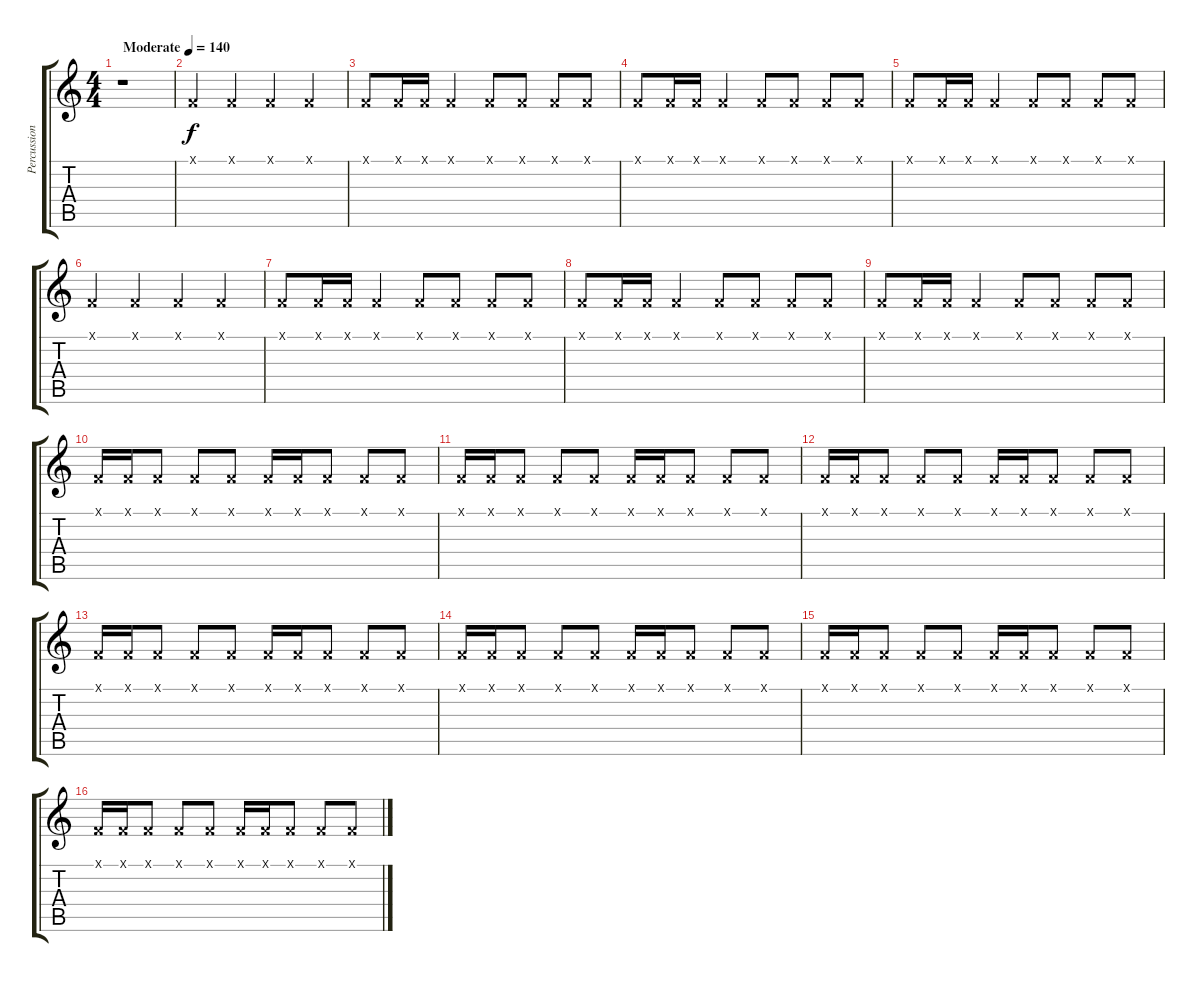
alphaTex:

\track ("Percussion" "Percussion") {instrument melodictom}
\staff {score tabs}
\tuning (E4 B3 G3 D3 A2 E2) {hide}
\ts (4 4)
\tempo (140 "Moderate")
\clef g2
\ks c
r.1{dy f instrument melodictom} |
1.1{x}.4 1.1{x}.4 1.1{x}.4 1.1{x}.4 |
1.1{x}.8 1.1{x}.16 1.1{x}.16 1.1{x}.4 1.1{x}.8 1.1{x}.8 1.1{x}.8 1.1{x}.8 |
1.1{x}.8 1.1{x}.16 1.1{x}.16 1.1{x}.4 1.1{x}.8 1.1{x}.8 1.1{x}.8 1.1{x}.8 |
1.1{x}.8 1.1{x}.16 1.1{x}.16 1.1{x}.4 1.1{x}.8 1.1{x}.8 1.1{x}.8 1.1{x}.8 |
1.1{x}.4 1.1{x}.4 1.1{x}.4 1.1{x}.4 |
1.1{x}.8 1.1{x}.16 1.1{x}.16 1.1{x}.4 1.1{x}.8 1.1{x}.8 1.1{x}.8 1.1{x}.8 |
1.1{x}.8 1.1{x}.16 1.1{x}.16 1.1{x}.4 1.1{x}.8 1.1{x}.8 1.1{x}.8 1.1{x}.8 |
1.1{x}.8 1.1{x}.16 1.1{x}.16 1.1{x}.4 1.1{x}.8 1.1{x}.8 1.1{x}.8 1.1{x}.8 |
1.1{x}.16 1.1{x}.16 1.1{x}.8 1.1{x}.8 1.1{x}.8 1.1{x}.16 1.1{x}.16 1.1{x}.8 1.1{x}.8 1.1{x}.8 |
1.1{x}.16 1.1{x}.16 1.1{x}.8 1.1{x}.8 1.1{x}.8 1.1{x}.16 1.1{x}.16 1.1{x}.8 1.1{x}.8 1.1{x}.8 |
1.1{x}.16 1.1{x}.16 1.1{x}.8 1.1{x}.8 1.1{x}.8 1.1{x}.16 1.1{x}.16 1.1{x}.8 1.1{x}.8 1.1{x}.8 |
1.1{x}.16 1.1{x}.16 1.1{x}.8 1.1{x}.8 1.1{x}.8 1.1{x}.16 1.1{x}.16 1.1{x}.8 1.1{x}.8 1.1{x}.8 |
1.1{x}.16 1.1{x}.16 1.1{x}.8 1.1{x}.8 1.1{x}.8 1.1{x}.16 1.1{x}.16 1.1{x}.8 1.1{x}.8 1.1{x}.8 |
1.1{x}.16 1.1{x}.16 1.1{x}.8 1.1{x}.8 1.1{x}.8 1.1{x}.16 1.1{x}.16 1.1{x}.8 1.1{x}.8 1.1{x}.8 |
1.1{x}.16 1.1{x}.16 1.1{x}.8 1.1{x}.8 1.1{x}.8 1.1{x}.16 1.1{x}.16 1.1{x}.8 1.1{x}.8 1.1{x}.8
